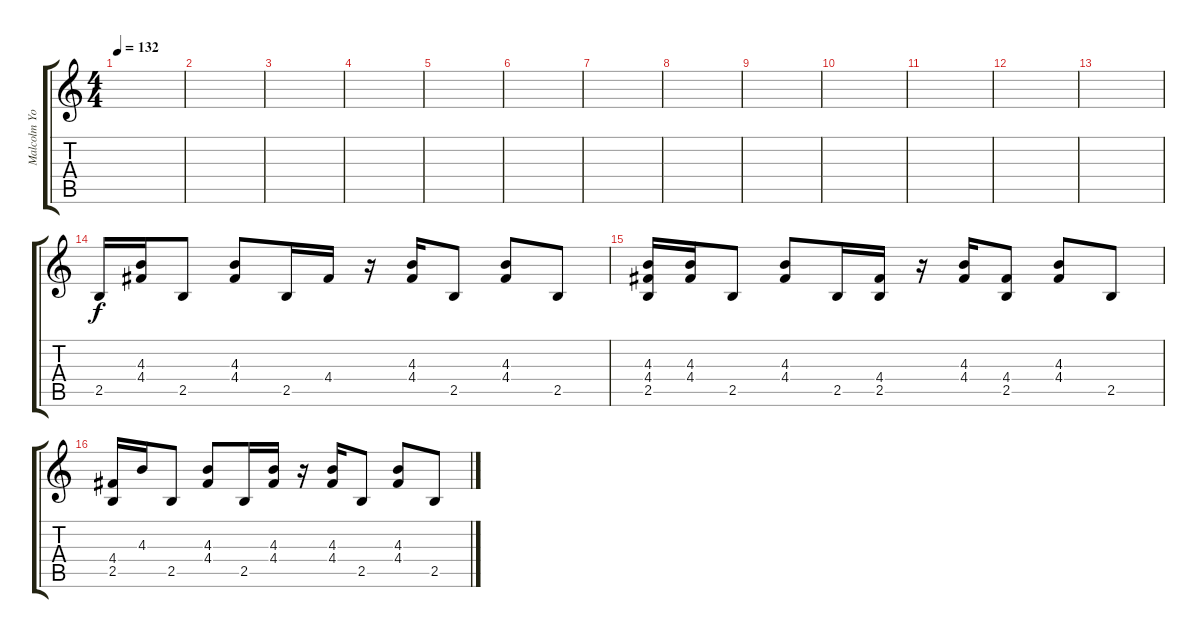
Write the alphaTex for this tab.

\track ("Malcolm Young" "Malcolm Yo") {instrument overdrivenguitar}
\staff {score tabs}
\tuning (E4 B3 G3 D3 A2 E2) {hide}
\ts (4 4)
\tempo 132
\clef g2
\ks c
|
|
|
|
|
|
|
|
|
|
|
|
|
2.5.16 (4.3 4.4).16 2.5.8 (4.3 4.4).8 2.5.16 4.4.16 r.16 (4.3 4.4).16 2.5.8 (4.3 4.4).8 2.5.8 |
(4.3 4.4 2.5).16 (4.3 4.4).16 2.5.8 (4.3 4.4).8 2.5.16 (4.4 2.5).16 r.16 (4.3 4.4).16 (4.4 2.5).8 (4.3 4.4).8 2.5.8 |
(4.4 2.5).16 4.3.16 2.5.8 (4.3 4.4).8 2.5.16 (4.3 4.4).16 r.16 (4.3 4.4).16 2.5.8 (4.3 4.4).8 2.5.8
